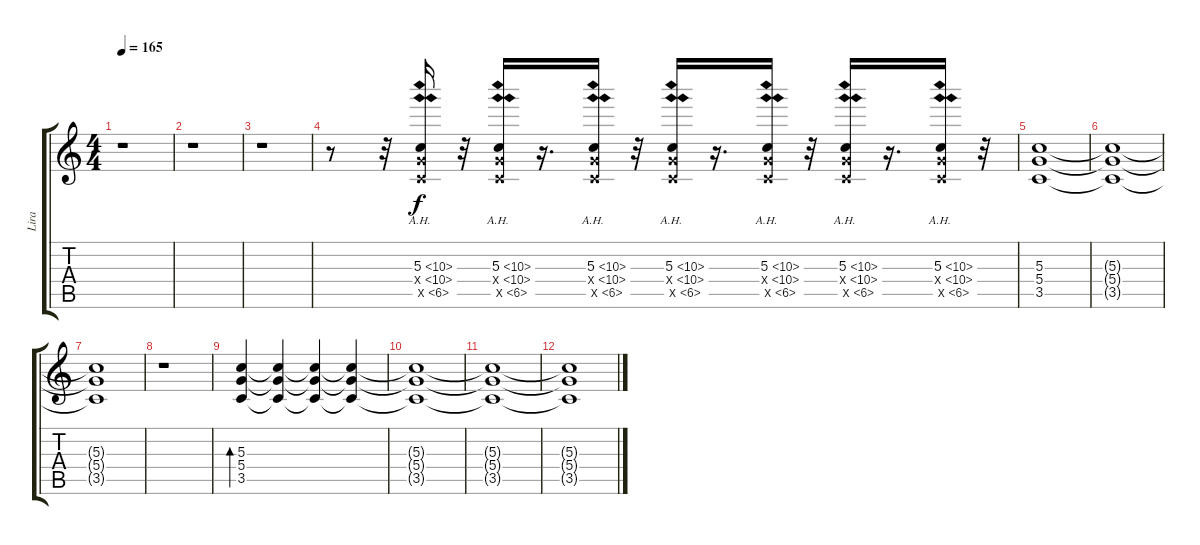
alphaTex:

\track ("Lira" "Lira") {instrument distortionguitar}
\staff {score tabs}
\tuning (E4 B3 G3 D3 A2 E2) {hide}
\ts (4 4)
\tempo 165
\clef g2
\ks c
r.1{dy f instrument distortionguitar} |
r.1 |
r.1 |
r.8 r.32 (5.3{ah 5} 5.4{ah 5 x} 3.5{ah 3 x}).16 r.32 (5.3{ah 5} 5.4{ah 5 x} 3.5{ah 3 x}).16 r.16{d} (5.3{ah 5} 5.4{ah 5 x} 3.5{ah 3 x}).16 r.32 (5.3{ah 5} 5.4{ah 5 x} 3.5{ah 3 x}).16 r.16{d} (5.3{ah 5} 5.4{ah 5 x} 3.5{ah 3 x}).16 r.32 (5.3{ah 5} 5.4{ah 5 x} 3.5{ah 3 x}).16 r.16{d} (5.3{ah 5} 5.4{ah 5 x} 3.5{ah 3 x}).16 r.32 |
(5.3 5.4 3.5).1 |
(5.3{t} 5.4{t} 3.5{t}).1 |
(5.3{t} 5.4{t} 3.5{t}).1 |
r.1 |
(5.3 5.4 3.5).4{bd 480} (5.3{t} 5.4{t} 3.5{t}).4 (5.3{t} 5.4{t} 3.5{t}).4 (5.3{t} 5.4{t} 3.5{t}).4 |
(5.3{t} 5.4{t} 3.5{t}).1 |
(5.3{t} 5.4{t} 3.5{t}).1 |
(5.3{t} 5.4{t} 3.5{t}).1
